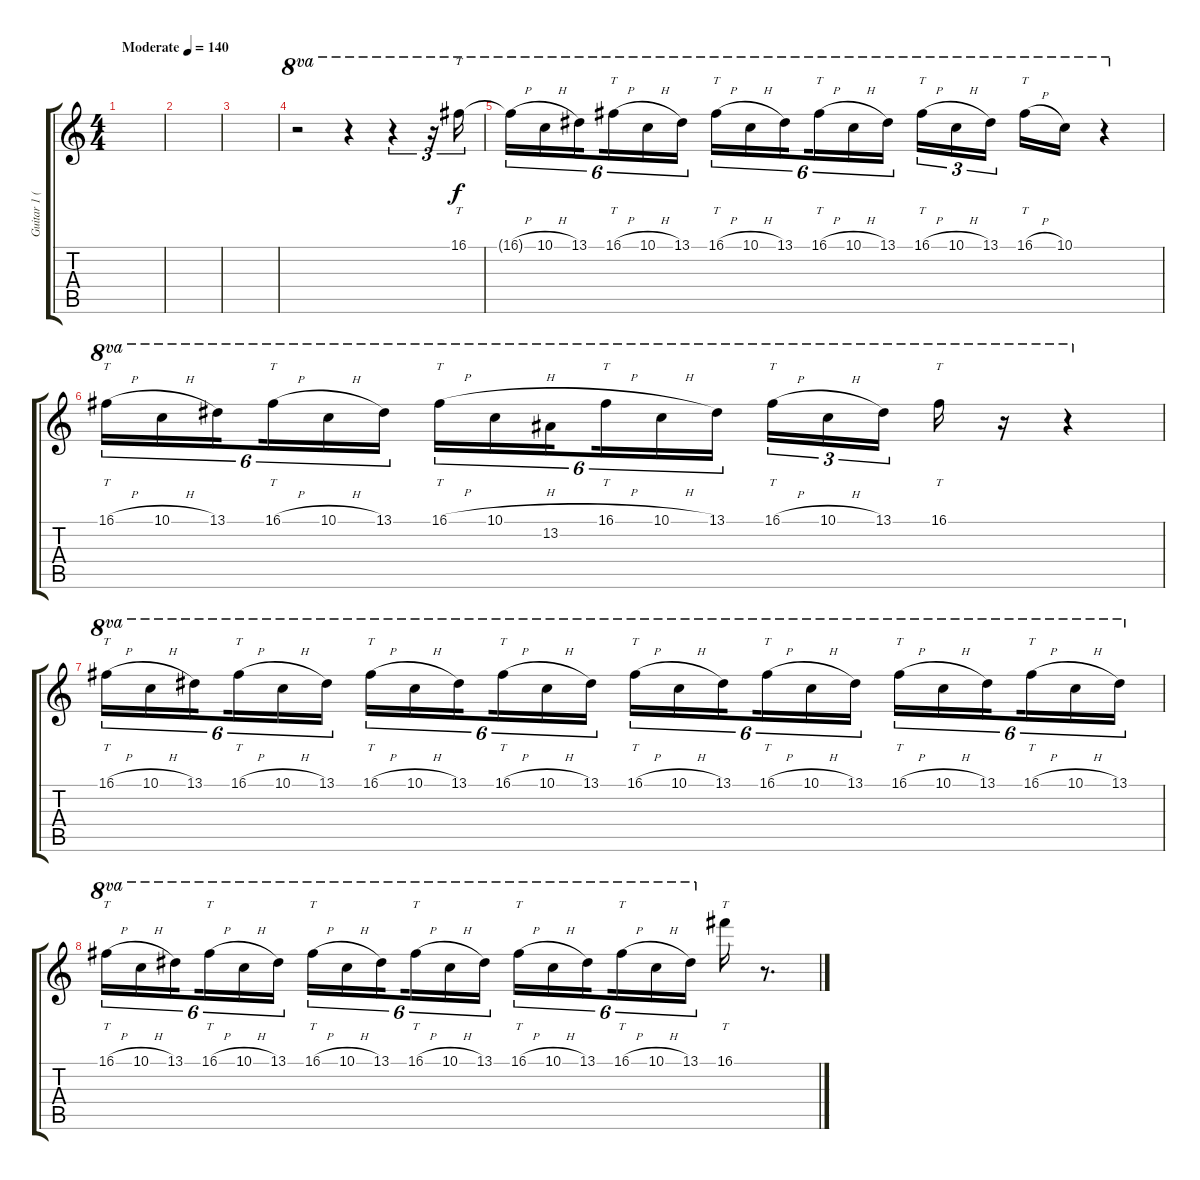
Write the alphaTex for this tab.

\track ("Guitar 1 (Dist)" "Guitar 1 (") {instrument distortionguitar}
\staff {score tabs}
\tuning (D4 A3 F3 C3 G2 C2) {hide}
\ts (4 4)
\tempo (140 "Moderate")
\clef g2
\ks c
|
|
|
r.2{ot 8va} r.4{ot 8va} r.4{tu (3 2) ot 8va} r.16{tu (3 2) ot 8va} 16.1.16{tt tu (3 2) ot 8va} |
16.1{h t}.16{tu (6 4) ot 8va} 10.1{h}.16{tu (6 4) ot 8va} 13.1.16{tu (6 4) ot 8va beam splitsecondary} 16.1{h}.16{tt tu (6 4) ot 8va} 10.1{h}.16{tu (6 4) ot 8va} 13.1.16{tu (6 4) ot 8va} 16.1{h}.16{tt tu (6 4) ot 8va} 10.1{h}.16{tu (6 4) ot 8va} 13.1.16{tu (6 4) ot 8va beam splitsecondary} 16.1{h}.16{tt tu (6 4) ot 8va} 10.1{h}.16{tu (6 4) ot 8va} 13.1.16{tu (6 4) ot 8va} 16.1{h}.16{tt tu (3 2) ot 8va} 10.1{h}.16{tu (3 2) ot 8va} 13.1.16{tu (3 2) ot 8va beam splitsecondary} 16.1{h}.16{tt ot 8va} 10.1.16{ot 8va} r.4{ot 8va} |
16.1{h}.16{tt tu (6 4) ot 8va} 10.1{h}.16{tu (6 4) ot 8va} 13.1.16{tu (6 4) ot 8va beam splitsecondary} 16.1{h}.16{tt tu (6 4) ot 8va} 10.1{h}.16{tu (6 4) ot 8va} 13.1.16{tu (6 4) ot 8va} 16.1{h}.16{tt tu (6 4) ot 8va} 10.1{h}.16{tu (6 4) ot 8va} 13.2.16{tu (6 4) ot 8va beam splitsecondary} 16.1{h}.16{tt tu (6 4) ot 8va} 10.1{h}.16{tu (6 4) ot 8va} 13.1.16{tu (6 4) ot 8va} 16.1{h}.16{tt tu (3 2) ot 8va} 10.1{h}.16{tu (3 2) ot 8va} 13.1.16{tu (3 2) ot 8va beam splitsecondary} 16.1.16{tt ot 8va} r.16{ot 8va} r.4{ot 8va} |
16.1{h}.16{tt tu (6 4) ot 8va} 10.1{h}.16{tu (6 4) ot 8va} 13.1.16{tu (6 4) ot 8va beam splitsecondary} 16.1{h}.16{tt tu (6 4) ot 8va} 10.1{h}.16{tu (6 4) ot 8va} 13.1.16{tu (6 4) ot 8va} 16.1{h}.16{tt tu (6 4) ot 8va} 10.1{h}.16{tu (6 4) ot 8va} 13.1.16{tu (6 4) ot 8va beam splitsecondary} 16.1{h}.16{tt tu (6 4) ot 8va} 10.1{h}.16{tu (6 4) ot 8va} 13.1.16{tu (6 4) ot 8va} 16.1{h}.16{tt tu (6 4) ot 8va} 10.1{h}.16{tu (6 4) ot 8va} 13.1.16{tu (6 4) ot 8va beam splitsecondary} 16.1{h}.16{tt tu (6 4) ot 8va} 10.1{h}.16{tu (6 4) ot 8va} 13.1.16{tu (6 4) ot 8va} 16.1{h}.16{tt tu (6 4) ot 8va} 10.1{h}.16{tu (6 4) ot 8va} 13.1.16{tu (6 4) ot 8va beam splitsecondary} 16.1{h}.16{tt tu (6 4) ot 8va} 10.1{h}.16{tu (6 4) ot 8va} 13.1.16{tu (6 4) ot 8va} |
16.1{h}.16{tt tu (6 4) ot 8va} 10.1{h}.16{tu (6 4) ot 8va} 13.1.16{tu (6 4) ot 8va beam splitsecondary} 16.1{h}.16{tt tu (6 4) ot 8va} 10.1{h}.16{tu (6 4) ot 8va} 13.1.16{tu (6 4) ot 8va} 16.1{h}.16{tt tu (6 4) ot 8va} 10.1{h}.16{tu (6 4) ot 8va} 13.1.16{tu (6 4) ot 8va beam splitsecondary} 16.1{h}.16{tt tu (6 4) ot 8va} 10.1{h}.16{tu (6 4) ot 8va} 13.1.16{tu (6 4) ot 8va} 16.1{h}.16{tt tu (6 4) ot 8va} 10.1{h}.16{tu (6 4) ot 8va} 13.1.16{tu (6 4) ot 8va beam splitsecondary} 16.1{h}.16{tt tu (6 4) ot 8va} 10.1{h}.16{tu (6 4) ot 8va} 13.1.16{tu (6 4) ot 8va} 16.1.16{tt} r.8{d}
